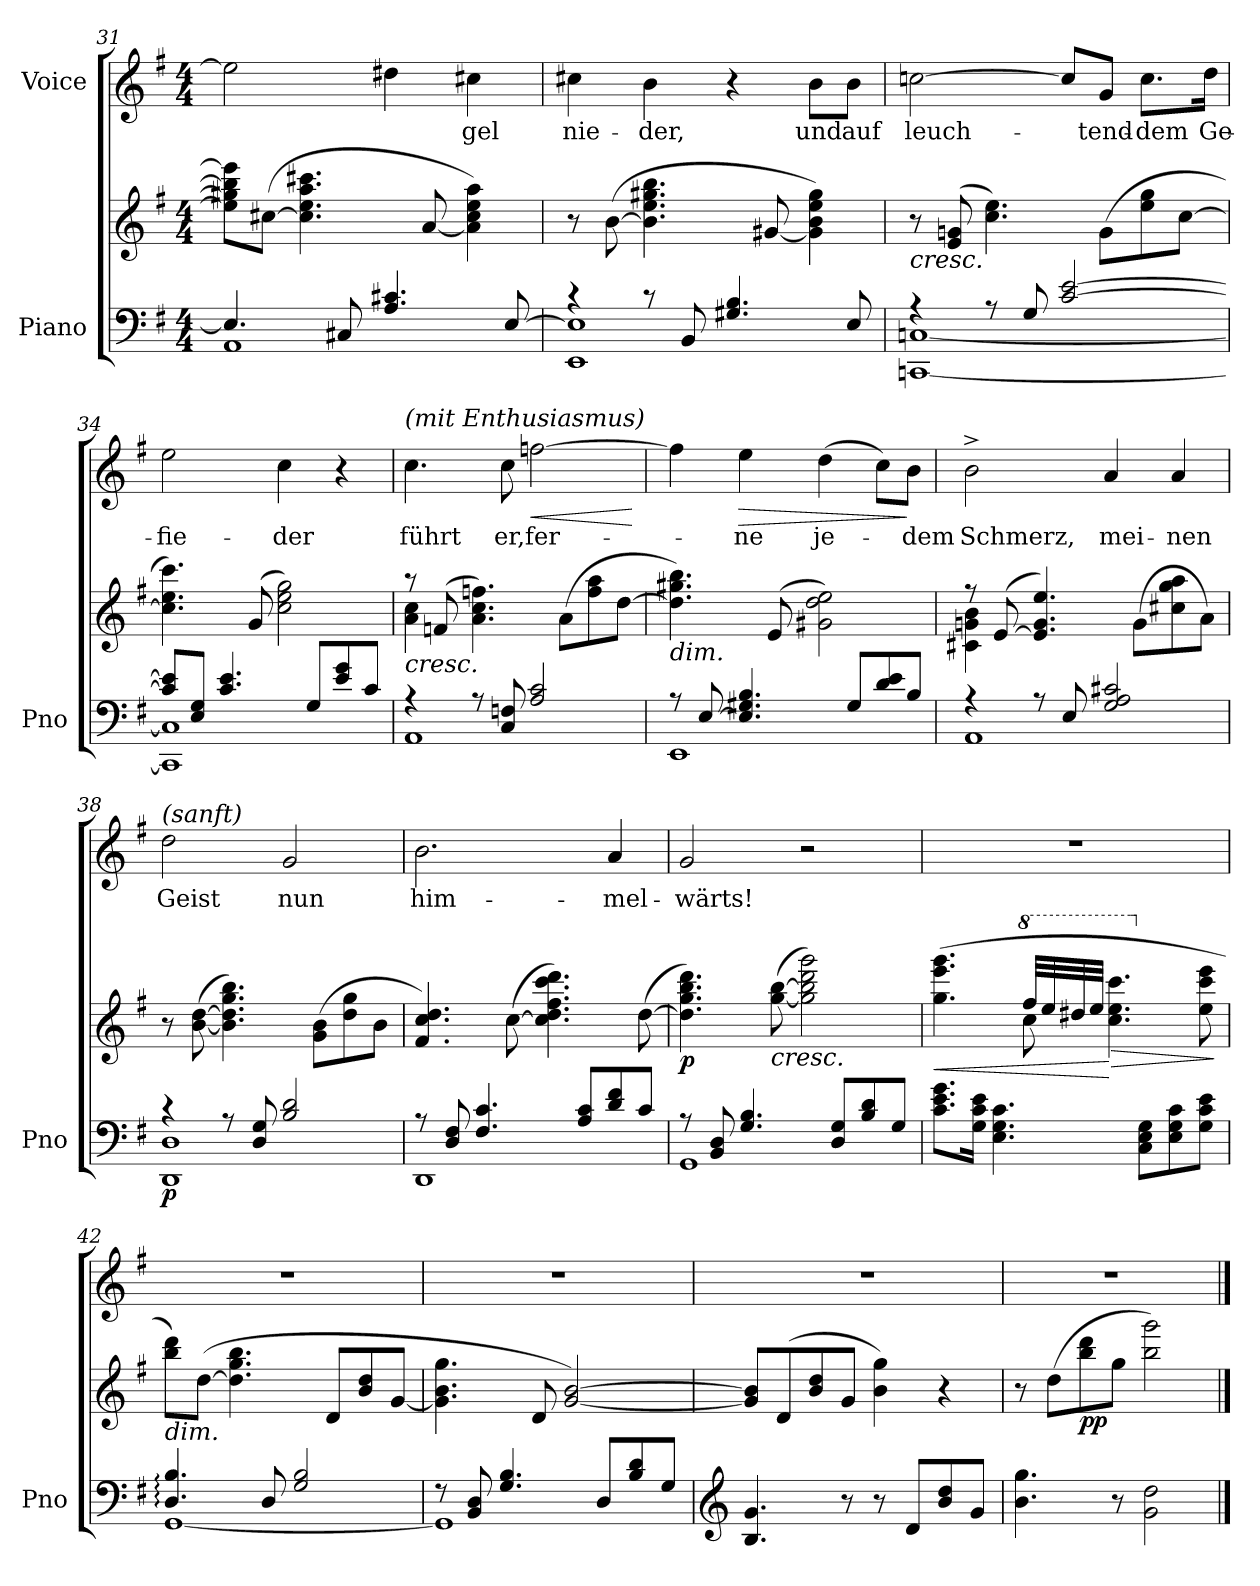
**kern	**kern	**dynam	**kern	**text	**dynam
*part2	*part2	*part2	*part1	*part1	*part1
*staff3	*staff2	*staff2/3	*staff1	*staff1	*staff1
*I"Piano	*	*	*I"Voice	*	*
*I'Pno	*	*	*	*	*
*clefF4	*clefG2	*	*clefG2	*	*
*k[f#]	*k[f#]	*	*k[f#]	*	*
*M4/4	*M4/4	*	*M4/4	*	*
=31	=31	=31	=31	=31	=31
*^	*	*	*	*	*
4.E/]	1AA	8ee\] 8gg#X\] 8bb\] 8eee\]L	.	2ee\]	.	.
.	.	([<8cc#X\J	.	.	.	.
.	.	4.cc#\] 4.ee\ 4.aa\ 4.ccc#X\	.	.	.	.
8C#X/	.	.	.	.	.	.
4.A/ 4.c#X/	.	.	.	4dd#X\	.	.
.	.	[<8a/	.	.	.	.
.	.	4a\] 4cc#\ 4ee\ 4aa\)	.	4cc#X\	-gel	.
[8E/	.	.	.	.	.	.
=32	=32	=32	=32	=32	=32	=32
4r	1EE 1E]	8r	.	4cc#X\	nie-	.
.	.	([<8b\	.	.	.	.
8r	.	4.b\] 4.ee\ 4.gg#X\ 4.bb\	.	4b\	-der,	.
8BB/	.	.	.	.	.	.
4.G#X/ 4.B/	.	.	.	4r	.	.
.	.	[<8g#X/	.	.	.	.
.	.	4g#\] 4b\ 4ee\ 4gg#\)	.	8b\L	und	.
8E/	.	.	.	8b\J	auf	.
=33	=33	=33	=33	=33	=33	=33
!	!	!LO:TX:b:i:t=cresc.	!	!	!	!
4r	[1CCn [1Cn	8r	.	[2ccn\	leuch-	.
.	.	(8e/ 8gn/	.	.	.	.
8r	.	4.cc\ 4.ee\)	.	.	.	.
8G/	.	.	.	.	.	.
[2c/ [2e/	.	.	.	8cc/L]	.	.
.	.	(8g\L	.	8g/J	-tend-	.
.	.	8ee\ 8gg\	.	8.cc\L	-dem	.
.	.	[8cc\J	.	.	.	.
.	.	.	.	16dd\Jk	Ge-	.
=34	=34	=34	=34	=34	=34	=34
8c/] 8e/]L	1CC] 1C]	4.cc\] 4.ee\ 4.ccc\)	.	2ee\	-fie-	.
8E/ 8G/J	.	.	.	.	.	.
4.c/ 4.e/	.	.	.	.	.	.
.	.	(8g/	.	.	.	.
.	.	2cc\ 2ee\ 2gg\)	.	4cc\	-der	.
(8G/L	.	.	.	.	.	.
8e/ 8g/	.	.	.	4r	.	.
8c/J	.	.	.	.	.	.
=35	=35	=35	=35	=35	=35	=35
*	*	*^	*	*	*	*
!	!	!	!	!	!LO:TX:i:t=(mit Enthusiasmus)	!	!
!	!	!LO:TX:b:i:t=cresc.	!	!	!	!	!
4r	1AA	8r	4a\ 4cc\)	.	4.cc\	führt	.
.	.	(8fn/	.	.	.	.	.
8r	.	4.a\ 4.cc\ 4.ffn\)	2.ryy	.	.	.	.
8C/ 8Fn/	.	.	.	.	8cc\	er,	.
!	!	!	!	!	!	!	!LO:HP:b
2A/ 2c/	.	.	.	.	[2ffn\	fer-	<
.	.	(>8a\L	.	.	.	.	.
.	.	8ff\ 8aa\	.	.	.	.	.
.	.	[8dd\J	.	.	.	.	.
*v	*v	*	*	*	*	*	*
*	*v	*v	*	*	*	*
.	.	.	.	.	[
=36	=36	=36	=36	=36	=36
*^	*	*	*	*	*
!	!	!LO:TX:b:i:t=dim.	!	!	!	!
8r	1EE	4.dd\] 4.gg#X\ 4.bb\)	.	4ffn\]	.	.
[<8E/	.	.	.	.	.	.
!	!	!	!	!	!	!LO:HP:b
4.E/] 4.G#X/ 4.B/	.	.	.	4ee\	-ne	>
.	.	(8e/	.	.	.	.
.	.	2g#X\ 2dd\ 2ee\)	.	(4dd\	je-	.
(8G#/L	.	.	.	.	.	.
8d/ 8e/	.	.	.	8cc\L)	.	.
8B/J	.	.	.	8b\J	-dem	]
=37	=37	=37	=37	=37	=37	=37
*	*	*^	*	*	*	*
4r	1AA	8r	4c#X\ 4gn\ 4b\)	.	2b^\	Schmerz,	.
.	.	([<8e/	.	.	.	.	.
8r	.	4.e/] 4.g/ 4.ee/)	2.ryy	.	.	.	.
8E/	.	.	.	.	.	.	.
2G/ 2A/ 2c#X/	.	.	.	.	4a/	mei-	.
!	!	!	!	!LO:DY:b	!	!	!
!	!	!	!	!LO:DY:n=1:b	!	!	!
.	.	(>8g\L	.	other-dynamics p	.	.	.
.	.	8cc#X\ 8gg\ 8aa\	.	.	4a/	-nen	.
.	.	8a\J)	.	.	.	.	.
*	*	*v	*v	*	*	*	*
=38	=38	=38	=38	=38	=38	=38
!	!	!	!	!LO:TX:i:t=(sanft)	!	!
!	!	!	!LO:DY:b=2	!	!	!
4r	1DD 1D	8r	p	2dd\	Geist	.
.	.	(>[8b\ [8dd\	.	.	.	.
8r	.	4.b\] 4.dd\] 4.gg\ 4.bb\)	.	.	.	.
8D/ 8G/	.	.	.	.	.	.
2B/ 2d/	.	.	.	2g/	nun	.
.	.	(8g\ 8b\L	.	.	.	.
.	.	8dd\ 8gg\	.	.	.	.
.	.	8b\J	.	.	.	.
=39	=39	=39	=39	=39	=39	=39
!	!	!	!LO:DY:b	!	!	!
!	!	!	!LO:DY:n=1:b	!	!	!
8r	1DD	4.f#/ 4.cc/ 4.dd/)	other-dynamics p	2.b\	him-	.
8D/ 8F#/	.	.	.	.	.	.
4.F#/ 4.c/	.	.	.	.	.	.
.	.	(>[<8cc\	.	.	.	.
.	.	4.cc\] 4.dd\ 4.ff#\ 4.ccc\ 4.ddd\)	.	.	.	.
8A/ 8c/L	.	.	.	.	.	.
8d/ 8f#/	.	.	.	4a/	-mel-	.
8c/J	.	(>[<8dd\	.	.	.	.
=40	=40	=40	=40	=40	=40	=40
!	!	!	!LO:DY:b	!	!	!
8r	1GG	4.dd\] 4.gg\ 4.bb\ 4.ddd\)	p	2g/	-wärts!	.
8BB/ 8D/	.	.	.	.	.	.
4.G/ 4.B/	.	.	.	.	.	.
!	!	!LO:TX:b:i:t=cresc.	!	!	!	!
.	.	(>[8gg\ [8bb\	.	.	.	.
.	.	2gg\] 2bb\] 2ddd\ 2ggg\)	.	2r	.	.
8D/ 8G/L	.	.	.	.	.	.
8B/ 8d/	.	.	.	.	.	.
8G/J	.	.	.	.	.	.
*v	*v	*	*	*	*	*
=41	=41	=41	=41	=41	=41
!	!	!LO:HP:b	!	!	!
*	*^	*	*	*	*
8.c\ 8.e\ 8.g\L	(4.gg\ 4.eee\ 4.ggg\	4.ryy	<	1r	.	.
16G\ 16c\ 16e\Jk	.	.	.	.	.	.
4.E\ 4.G\ 4.c\	.	.	.	.	.	.
*	*8va	*	*	*	*	*
.	32fff#/LLL	8ccc\	.	.	.	.
.	32eee/	.	.	.	.	.
.	32ddd#X/	.	.	.	.	.
.	32eee/JJJ	.	.	.	.	.
!	!	!	!LO:HP:n=1:b	!	!	!
.	4.ccc\ 4.eee\ 4.cccc\	2ryy	[ >	.	.	.
8C\ 8E\ 8G\L	.	.	.	.	.	.
8E\ 8G\ 8c\	.	.	.	.	.	.
*	*X8va	*	*	*	*	*
8G\ 8c\ 8e\J	8ee\ 8ccc\ 8eee\	.	.	.	.	.
*	*v	*v	*	*	*	*
.	.	]	.	.	.
=42	=42	=42	=42	=42	=42
*^	*	*	*	*	*
!	!	!LO:TX:b:i:t=dim.	!	!	!	!
4.D/: 4.B/:	[1GG	8bb\ 8ddd\L)	.	1r	.	.
.	.	([<8dd\J	.	.	.	.
.	.	4.dd\] 4.gg\ 4.bb\	.	.	.	.
8D/	.	.	.	.	.	.
2G/ 2B/	.	.	.	.	.	.
.	.	8d/L	.	.	.	.
.	.	8b/ 8dd/	.	.	.	.
.	.	[<8g/J	.	.	.	.
=43	=43	=43	=43	=43	=43	=43
8r	1GG]	4.g\] 4.b\ 4.gg\	.	1r	.	.
8BB/ 8D/	.	.	.	.	.	.
4.G/ 4.B/	.	.	.	.	.	.
.	.	8d/	.	.	.	.
.	.	[2g/ [2b/)	.	.	.	.
8D/L	.	.	.	.	.	.
8B/ 8d/	.	.	.	.	.	.
8G/J	.	.	.	.	.	.
*v	*v	*	*	*	*	*
=44	=44	=44	=44	=44	=44
*clefG2	*	*	*	*	*
4.B/ 4.g/	8g/] 8b/]L	.	1r	.	.
!	!	!LO:DY:b	!	!	!
!	!	!LO:DY:n=1:b	!	!	!
.	(8d/	other-dynamics p	.	.	.
.	8b/ 8dd/	.	.	.	.
8r	8g/J	.	.	.	.
8r	4b\ 4gg\)	.	.	.	.
8d/L	.	.	.	.	.
8b/ 8dd/	4r	.	.	.	.
8g/J	.	.	.	.	.
=45	=45	=45	=45	=45	=45
4.b\ 4.gg\	8r	.	1r	.	.
.	(8dd\L	.	.	.	.
!	!	!LO:DY:b	!	!	!
.	8bb\ 8ddd\	pp	.	.	.
8r	8gg\J	.	.	.	.
2g\ 2dd\	2bb\ 2ggg\)	.	.	.	.
==	==	==	==	==	==
*-	*-	*-	*-	*-	*-
